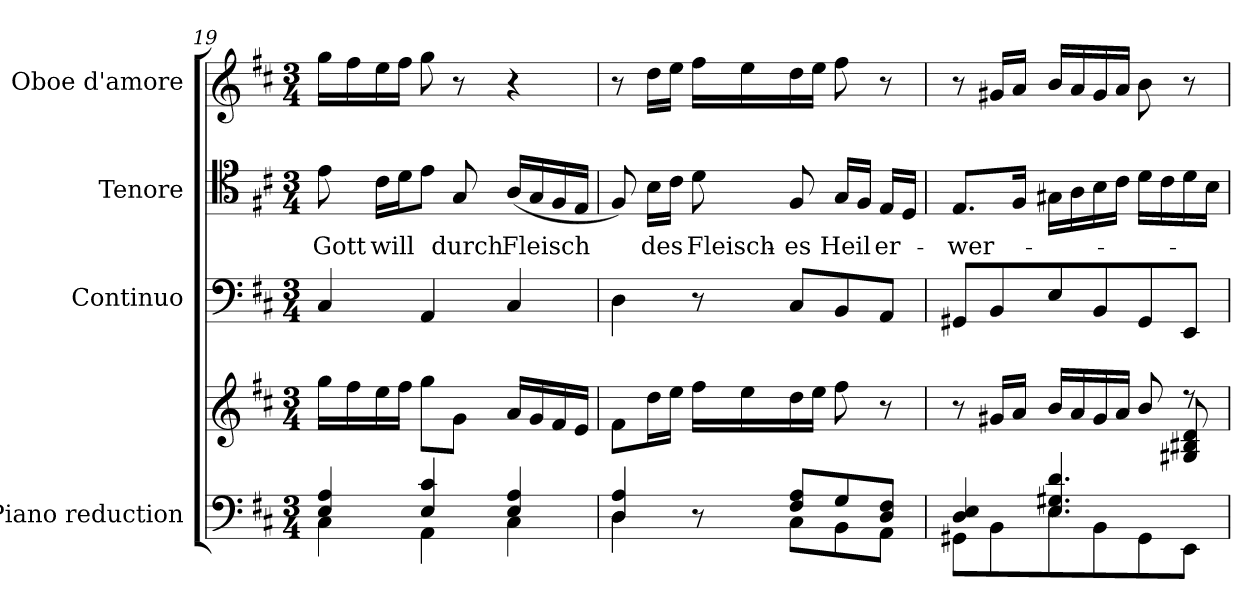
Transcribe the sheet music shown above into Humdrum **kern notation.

**kern	**kern	**kern	**kern	**text	**kern
*part4	*part4	*part3	*part2	*part2	*part1
*staff5	*staff4	*staff3	*staff2	*staff2	*staff1
*I"Piano reduction	*	*I"Continuo	*I"Tenore	*	*I"Oboe d'amore
*I'Pno	*	*	*	*	*I'Ob
*clefF4	*clefG2	*clefF4	*clefC4	*	*clefG2
*k[f#c#]	*k[f#c#]	*k[f#c#]	*k[f#c#]	*	*k[f#c#]
*M3/4	*M3/4	*M3/4	*M3/4	*	*M3/4
=19	=19	=19	=19	=19	=19
*^	*	*	*	*	*
!	!	!	!	!	!LO:LY:b	!
4E/ 4A/	4C#\	16gg\LL	4C#/	8e\	Gott	16gg\LL
.	.	16ff#\	.	.	.	16ff#\
!	!	!	!	!	!LO:LY:b	!
.	.	16ee\	.	16c#\LL	will	16ee\
.	.	16ff#\JJ	.	16d\J	.	16ff#\JJ
4E/ 4c#/	4AA\	8gg\L	4AA/	8e\J	.	8gg\
!	!	!	!	!	!LO:LY:b	!
.	.	8g\J	.	8G/	durch	8r
!	!	!	!	!	!LO:LY:b	!
4E/ 4A/	4C#\	16a/LL	4C#/	(16A/LL	Fleisch	4r
.	.	16g/	.	16G/	.	.
.	.	16f#/	.	16F#/	.	.
.	.	16e/JJ	.	16E/JJ	.	.
=20	=20	=20	=20	=20	=20	=20
4D/ 4A/	4D\	8f#\L	4D\	8F#/)	.	8r
!	!	!	!	!	!LO:LY:b	!
.	.	16dd\L	.	16B\LL	des	16dd\LL
.	.	16ee\JJ	.	16c#\JJ	.	16ee\JJ
!	!	!	!	!	!LO:LY:b	!
8r	8ryy	16ff#\LL	8r	8d\	Fleisch-	16ff#\LL
.	.	16ee\	.	.	.	16ee\
!	!	!	!	!	!LO:LY:b	!
8F#/ 8A/L	8C#\L	16dd\	8C#/L	8F#/	-es	16dd\
.	.	16ee\JJ	.	.	.	16ee\JJ
!	!	!	!	!	!LO:LY:b	!
8G/	8BB\	8ff#\	8BB/	16G/LL	Heil	8ff#\
.	.	.	.	16F#/JJ	.	.
!	!	!	!	!	!LO:LY:b	!
8D/ 8F#/J	8AA\J	8r	8AA/J	16E/LL	er-	8r
.	.	.	.	16D/JJ	.	.
=21	=21	=21	=21	=21	=21	=21
*	*	*^	*	*	*	*
!	!	!	!	!	!	!LO:LY:b	!
4D/ 4E/	8GG#X\L	8r	8ryy	8GG#X/L	8.E/L	-wer-	8r
*	*	*v	*v	*	*	*	*
.	8BB\	16g#X/LL	8BB/	.	.	16g#X/LL
.	.	16a/JJ	.	16F#/Jk	.	16a/JJ
4.E/ 4.G#X/ 4.d/	8E\	16b/LL	8E/	16G#X\LL	.	16b/LL
.	.	16a/	.	16A\	.	16a/
.	8BB\	16g#/	8BB/	16B\	.	16g#/
.	.	16a/JJ	.	16c#\JJ	.	16a/JJ
.	8GG#\	8b/	8GG#/	16d\LL	.	8b\
.	.	.	.	16c#\	.	.
*	*	*^	*	*	*	*
8ryy	8EE\J	8r	8G#X/ 8B#X/ 8d/	8EE/J	16d\	.	8r
.	.	.	.	.	16B\JJ	.	.
*v	*v	*	*	*	*	*	*
*	*v	*v	*	*	*	*
=	=	=	=	=	=
*-	*-	*-	*-	*-	*-
